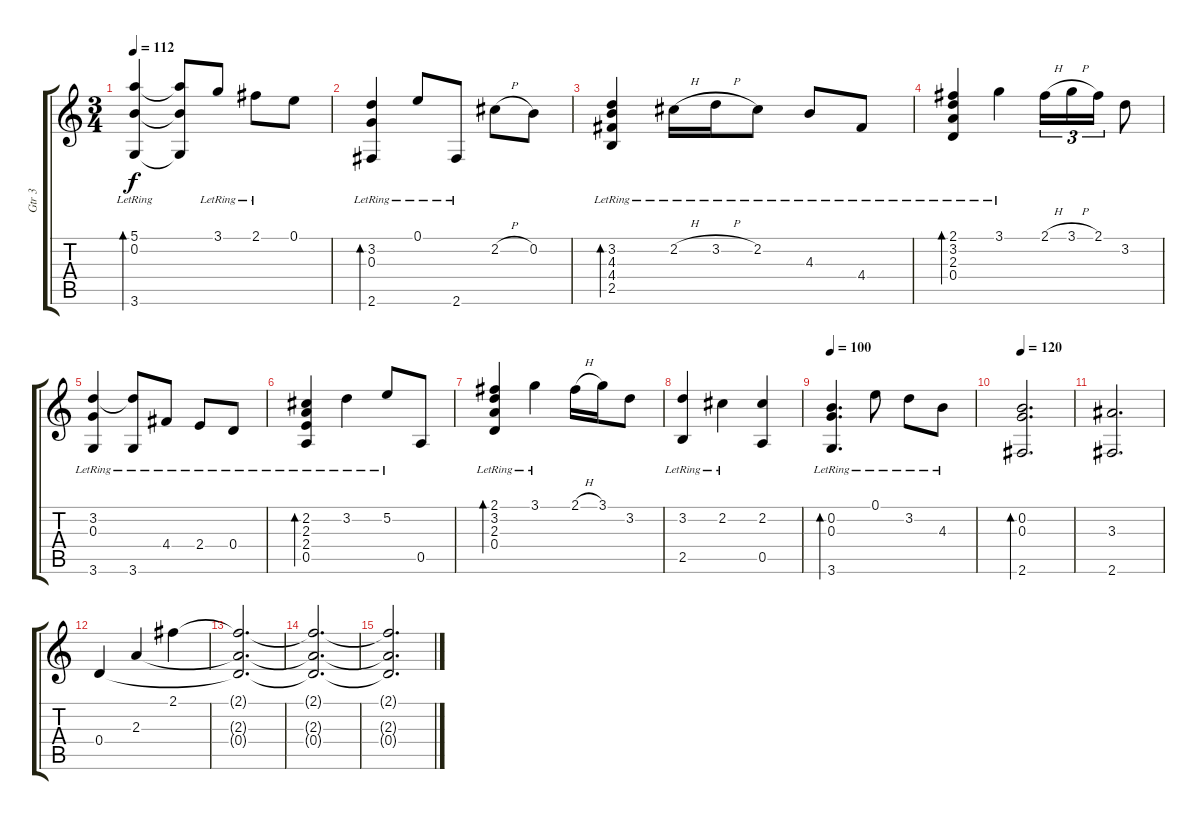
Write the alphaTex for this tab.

\track ("Gtr 3" "Gtr 3") {instrument acousticguitarnylon}
\staff {score tabs}
\tuning (E4 B3 G3 D3 A2 E2) {hide}
\ts (3 4)
\tempo 112
\clef g2
\ks c
(5.1{lr} 0.2{lr} 3.6{lr}).4{bd 240 dy f} (5.1{t} 0.2{t} 3.6{t}).8 3.1{lr}.8 2.1{lr}.8 0.1.8 |
(3.2{lr} 0.3{lr} 2.6{lr}).4{bd 240} 0.1{lr}.8 2.6{lr}.8 2.2{h}.8 0.2.8 |
(3.2{lr} 4.3{lr} 4.4{lr} 2.5{lr}).4{bd 240} 2.2{h lr}.16 3.2{h lr}.16 2.2{lr}.8 4.3{lr}.8 4.4{lr}.8 |
(2.1{lr} 3.2{lr} 2.3{lr} 0.4{lr}).4{bd 240} 3.1{lr}.4 2.1{h}.16{tu (3 2)} 3.1{h}.16{tu (3 2)} 2.1.16{tu (3 2)} 3.2.8 |
(3.2{lr} 0.3{lr} 3.6{lr}).4 (3.2{t} 3.6{lr}).8 4.4{lr}.8 2.4{lr}.8 0.4{lr}.8 |
(2.2{lr} 2.3{lr} 2.4{lr} 0.5{lr}).4{bd 240} 3.2{lr}.4 5.2{lr}.8 0.5.8 |
(2.1{lr} 3.2{lr} 2.3{lr} 0.4{lr}).4{bd 240} 3.1{lr}.4 2.1{h}.16 3.1.16 3.2.8 |
(3.2{lr} 2.5{lr}).4 2.2{lr}.4 (2.2 0.5).4 |
\tempo 100
(0.2{lr} 0.3{lr} 3.6{lr}).4{d bd 240} 0.1{lr}.8 3.2{lr}.8 4.3{lr}.8 |
\tempo 120
(0.2 0.3 2.6).2{d bd 240} |
(3.3 2.6).2{d} |
0.4.4 2.3.4 2.1.4 |
(2.1{t} 2.3{t} 0.4{t}).2{d} |
(2.1{t} 2.3{t} 0.4{t}).2{d} |
(2.1{t} 2.3{t} 0.4{t}).2{d}
